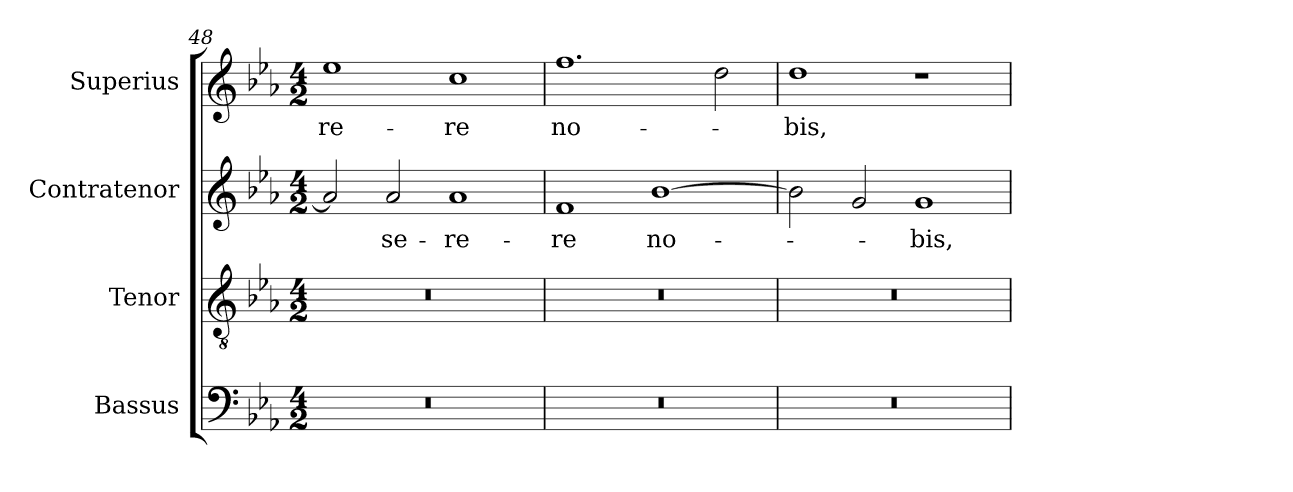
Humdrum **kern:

**kern	**kern	**kern	**text	**kern	**text
*part4	*part3	*part2	*part2	*part1	*part1
*staff4	*staff3	*staff2	*staff2	*staff1	*staff1
*I"Bassus	*I"Tenor	*I"Contratenor	*	*I"Superius	*
*I'B.	*I'T.	*	*	*	*
*clefF4	*clefGv2	*clefG2	*	*clefG2	*
*	*ITrd7c12	*ITrd7c12	*	*	*
*k[b-e-a-]	*k[b-e-a-]	*k[b-e-a-]	*	*k[b-e-a-]	*
*E-:	*E-:	*E-:	*	*E-:	*
*M4/2	*M4/2	*M4/2	*	*M4/2	*
=48	=48	=48	=48	=48	=48
!LO:N:vis=1	!LO:N:vis=1	!	!	!	!
!	!	!	!	!	!LO:LY:b:color=#000000
0r	0r	2A-i/]	.	1ee-i	-re-
!	!	!	!LO:LY:b:color=#000000	!	!
.	.	2A-i/	-se-	.	.
!	!	!	!LO:LY:b:color=#000000	!	!
!	!	!	!	!	!LO:LY:b:color=#000000
.	.	1A-i	-re-	1cci	-re
=49	=49	=49	=49	=49	=49
!LO:N:vis=1	!LO:N:vis=1	!	!	!	!
!	!	!	!LO:LY:b:color=#000000	!	!
!	!	!	!	!	!LO:LY:b:color=#000000
0r	0r	1Fi	-re	1.ffi	no-
!	!	!	!LO:LY:b:color=#000000	!	!
.	.	[>1B-i	no-	.	.
.	.	.	.	2ddi\	.
=50	=50	=50	=50	=50	=50
!LO:N:vis=1	!LO:N:vis=1	!	!	!	!
!	!	!	!	!	!LO:LY:b:color=#000000
0r	0r	2B-i\]	.	1ddi	-bis,
.	.	2Gi/	.	.	.
!	!	!	!LO:LY:b:color=#000000	!	!
.	.	1Gi	-bis,	1r	.
=	=	=	=	=	=
*-	*-	*-	*-	*-	*-
